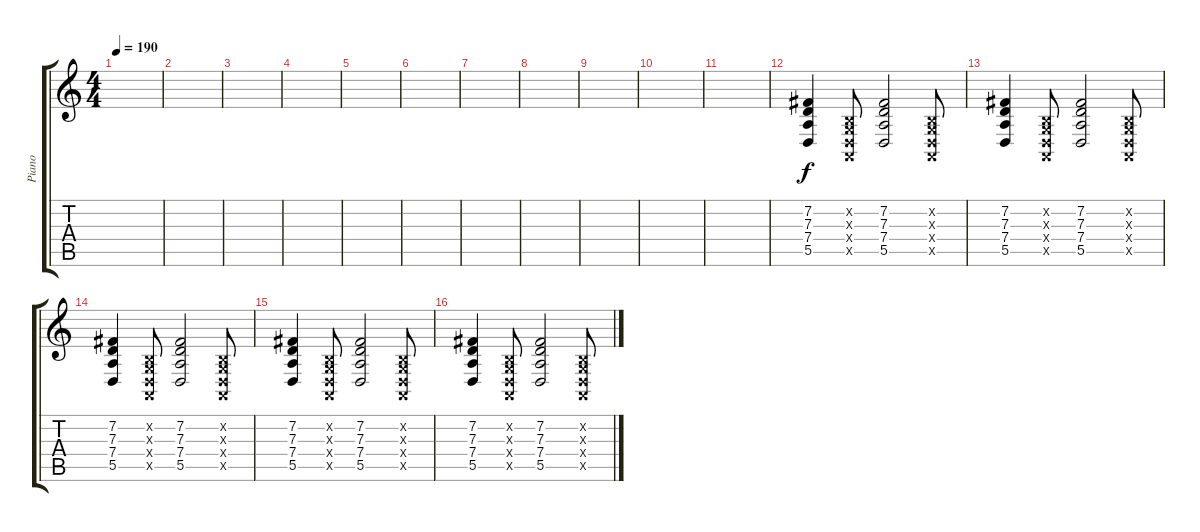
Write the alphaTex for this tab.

\track ("Piano" "Piano") {instrument electricgrandpiano}
\staff {score tabs}
\tuning (E4 B3 G3 D3 A2 E2) {hide}
\ts (4 4)
\tempo 190
\clef g2
\ks c
|
|
|
|
|
|
|
|
|
|
|
(7.2 7.3 7.4 5.5).4 (0.2{x} 0.3{x} 0.4{x} 0.5{x}).8 (7.2 7.3 7.4 5.5).2 (0.2{x} 0.3{x} 0.4{x} 0.5{x}).8 |
(7.2 7.3 7.4 5.5).4 (0.2{x} 0.3{x} 0.4{x} 0.5{x}).8 (7.2 7.3 7.4 5.5).2 (0.2{x} 0.3{x} 0.4{x} 0.5{x}).8 |
(7.2 7.3 7.4 5.5).4 (0.2{x} 0.3{x} 0.4{x} 0.5{x}).8 (7.2 7.3 7.4 5.5).2 (0.2{x} 0.3{x} 0.4{x} 0.5{x}).8 |
(7.2 7.3 7.4 5.5).4 (0.2{x} 0.3{x} 0.4{x} 0.5{x}).8 (7.2 7.3 7.4 5.5).2 (0.2{x} 0.3{x} 0.4{x} 0.5{x}).8 |
(7.2 7.3 7.4 5.5).4 (0.2{x} 0.3{x} 0.4{x} 0.5{x}).8 (7.2 7.3 7.4 5.5).2 (0.2{x} 0.3{x} 0.4{x} 0.5{x}).8
